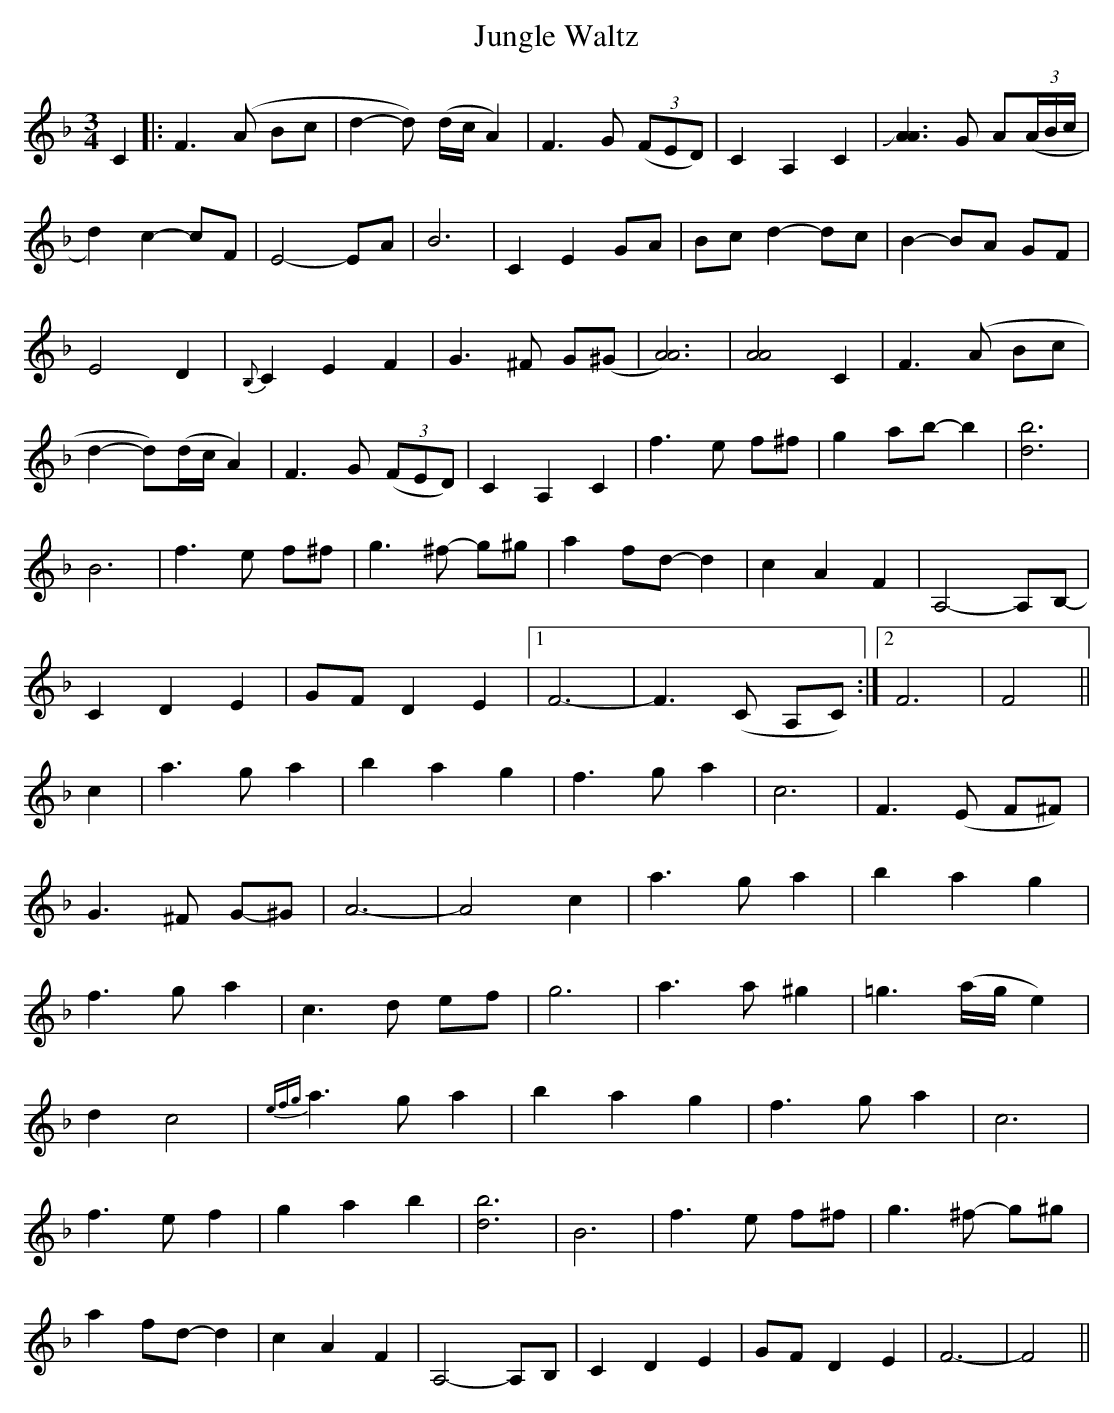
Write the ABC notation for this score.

X:1
T:Jungle Waltz
M:3/4
L:1/8
K:F
C2|:F3(A Bc|d2-d) (d/c/A2)|F3G ((3FED)|C2A,2C2|+slide+[A3A3]G A((3A/B/c/|
d2)c2- cF-|E4-EA-|B6|C2E2GA-|B-cd2-dc|B2-BA GF|
E4D2|{B,}C2E2-F2|G3^F G(^G |[A6A6])|[A4A4]C2|F3(A Bc|
d2- d)(d/c/A2)|F3G ((3FED)|C2A,2C2| f3e f^f|g2ab-b2|[d6b6]|
B6|  f3e f^f|g3^f- g^g|a2f-d-d2|c2A2F2| A,4- A,B,-|
C2D2E2   |GFD2E2|1F6-|F3(C A,C):|2F6|F4||
c2|a3g a2|b2a2g2|f3g a2|c6|F3(E F^F)|
G3^F G-^G|A6-|A4c2| a3g a2|b2a2g2|
f3g a2|c3d e-f|g6|a3a^g2|=g3(a/g/e2)|
d2c4|{efg}a3g a2|b2a2g2|f3g a2|c6|
f3ef2|g2a2b2|[d6b6]|B6|f3e f^f|g3^f- g^g|
a2f-d-d2|c2A2F2| A,4- A,B,-|C2D2E2   |GFD2E2|F6-|F4||
